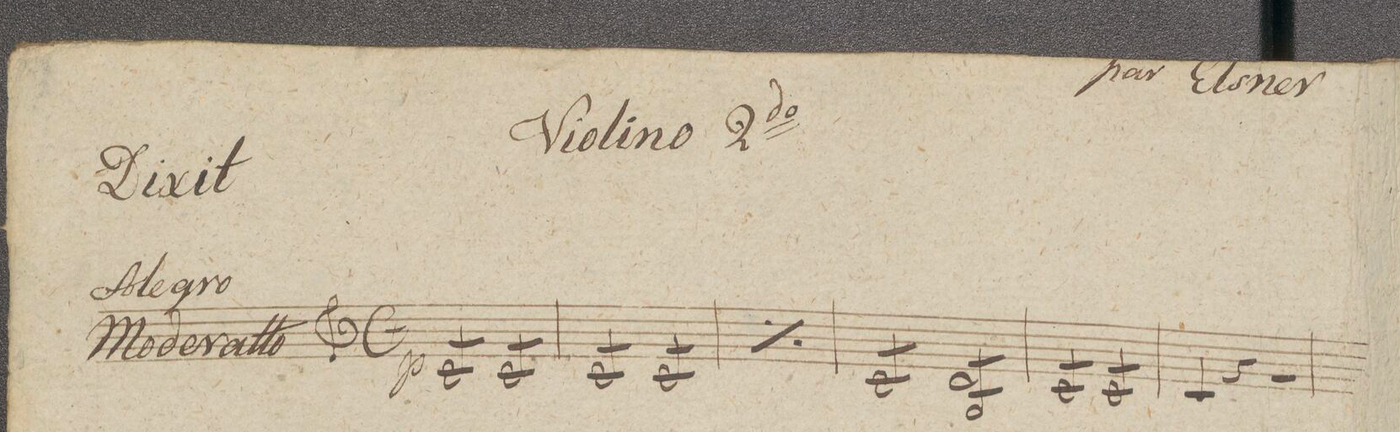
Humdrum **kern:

**kern	**dynam
*I"Violino 2do	*
*clefG2	*
*k[]	*
*met(c|)	*
*M2/2	*
*tremolo	*
8c/L	p
8c/	.
8c/	.
8c/J	.
8c/L	.
8c/	.
8c/	.
8c/J	.
=2	=2
8c/L	.
8c/	.
8c/	.
8c/J	.
8c/L	.
8c/	.
8c/	.
8c/J	.
=3	=3
*rep	*
8c/L	.
8c/	.
8c/	.
8c/J	.
8c/L	.
8c/	.
8c/	.
8c/J	.
*Xrep	*
=4	=4
8c/L	.
8c/	.
8c/	.
8c/J	.
8dL 8B/	.
8d 8B/	.
8d 8B/	.
8dJ 8B/	.
=5	=5
8c/L	.
8c/	.
8c/	.
8c/J	.
8c/L	.
8c/	.
8c/	.
8c/J	.
=6	=6
4c/	.
4r	.
2r	.
=7	=7
*-	*-
